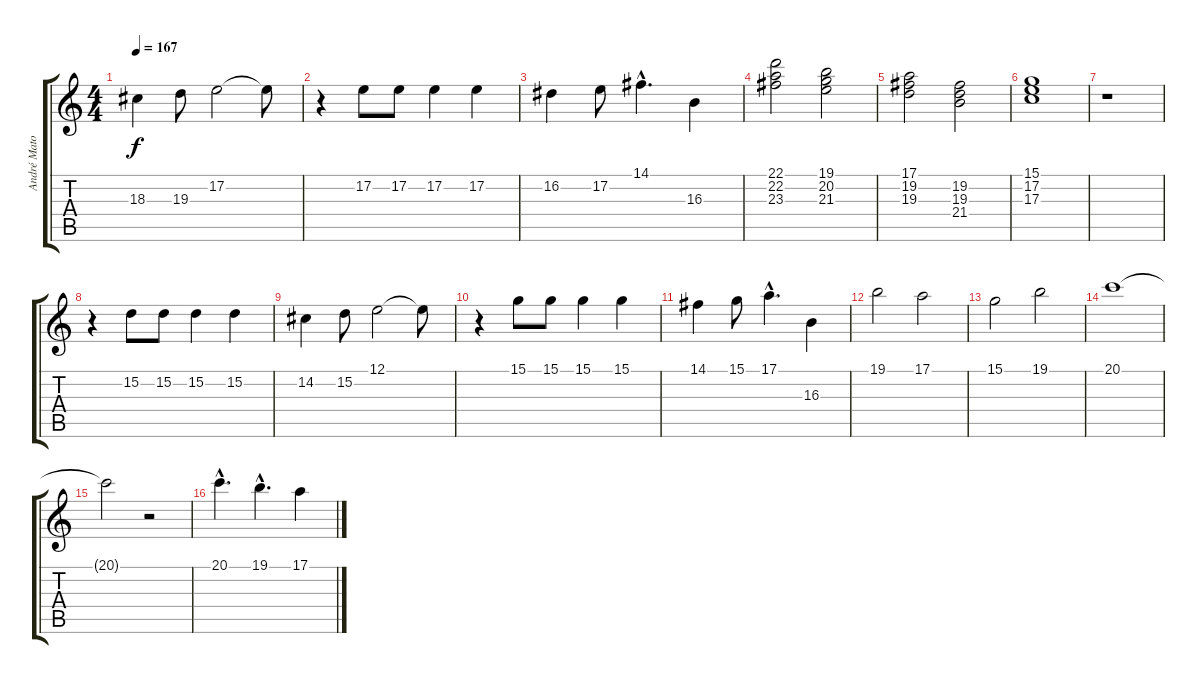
\track ("André Matos" "André Mato") {instrument lead6voice}
\staff {score tabs}
\tuning (E4 B3 G3 D3 A2 E2) {hide}
\ts (4 4)
\tempo 167
\clef g2
\ks c
18.3.4{dy f} 19.3.8 17.2.2 17.2{t}.8 |
r.4 17.2.8 17.2.8 17.2.4 17.2.4 |
16.2.4 17.2.8 14.1{hac}.4{d} 16.3.4 |
(22.1 22.2 23.3).2 (19.1 20.2 21.3).2 |
(17.1 19.2 19.3).2 (19.2 19.3 21.4).2 |
(15.1 17.2 17.3).1 |
r.1 |
r.4 15.2.8 15.2.8 15.2.4 15.2.4 |
14.2.4 15.2.8 12.1.2 12.1{t}.8 |
r.4 15.1.8 15.1.8 15.1.4 15.1.4 |
14.1.4 15.1.8 17.1{hac}.4{d} 16.3.4 |
19.1.2 17.1.2 |
15.1.2 19.1.2 |
20.1.1 |
20.1{t}.2 r.2 |
20.1{hac}.4{d} 19.1{hac}.4{d} 17.1.4
